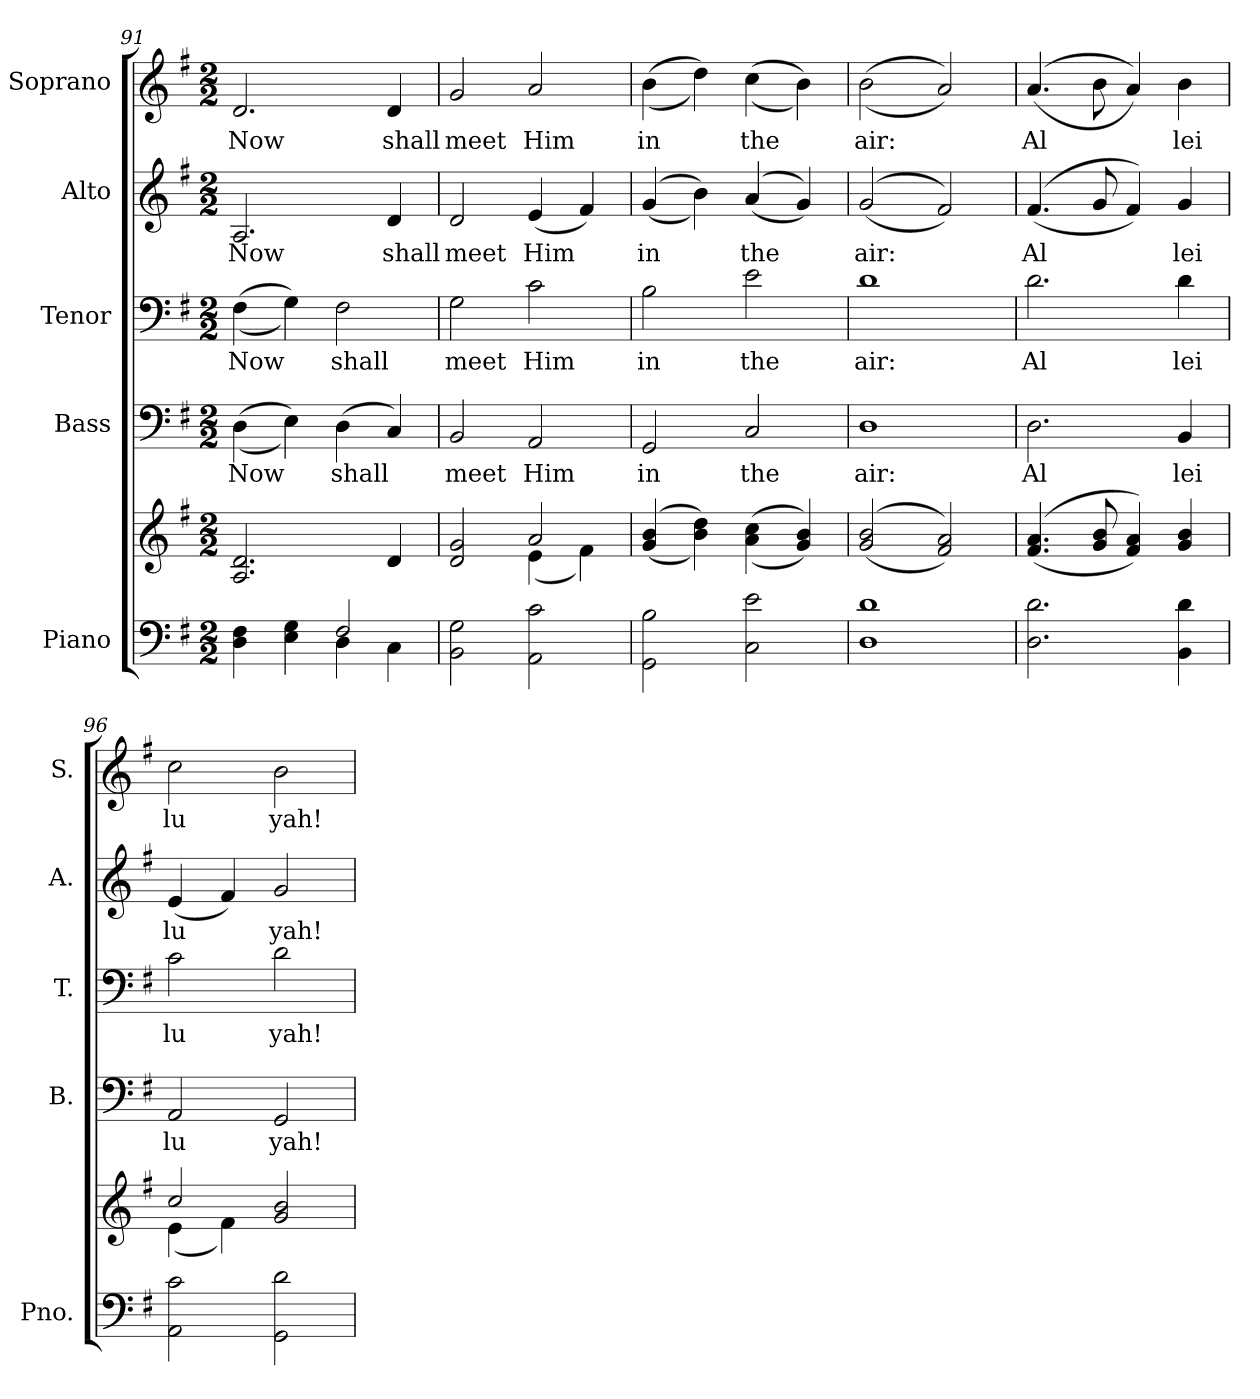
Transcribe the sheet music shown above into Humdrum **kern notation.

**kern	**kern	**kern	**text	**kern	**text	**kern	**text	**kern	**text
*part5	*part5	*part4	*part4	*part3	*part3	*part2	*part2	*part1	*part1
*staff6	*staff5	*staff4	*staff4	*staff3	*staff3	*staff2	*staff2	*staff1	*staff1
*I"Piano	*	*I"Bass	*	*I"Tenor	*	*I"Alto	*	*I"Soprano	*
*I'Pno.	*	*I'B.	*	*I'T.	*	*I'A.	*	*I'S.	*
!!LO:PB:g=z
*clefF4	*clefG2	*clefF4	*	*clefF4	*	*clefG2	*	*clefG2	*
*k[f#]	*k[f#]	*k[f#]	*	*k[f#]	*	*k[f#]	*	*k[f#]	*
*G:	*G:	*G:	*	*G:	*	*G:	*	*G:	*
*M2/2	*M2/2	*M2/2	*	*M2/2	*	*M2/2	*	*M2/2	*
=91	=91	=91	=91	=91	=91	=91	=91	=91	=91
*^	*	*	*	*	*	*	*	*	*
!	!	!	!	!LO:LY:b:color=#000000	!	!	!	!	!	!
!	!	!	!	!	!	!LO:LY:b:color=#000000	!	!	!	!
!	!	!	!	!	!	!	!	!LO:LY:b:color=#000000	!	!
!	!	!	!	!	!	!	!	!	!	!LO:LY:b:color=#000000
4Di\ 4F#i	2ryy	2.Ai/ 2.di	((4Di\	Now	((4F#i\	Now	2.Ai/	Now	2.di/	Now
4Ei\ 4Gi	.	.	4Ei\))	.	4Gi\))	.	.	.	.	.
!	!	!	!	!LO:LY:b:color=#000000	!	!	!	!	!	!
!	!	!	!	!	!	!LO:LY:b:color=#000000	!	!	!	!
2F#i/	4Di\	.	(4Di\	shall	2F#i\	shall	.	.	.	.
!	!	!	!	!	!	!	!	!LO:LY:b:color=#000000	!	!
!	!	!	!	!	!	!	!	!	!	!LO:LY:b:color=#000000
.	4Ci\	4di/	4Ci/)	.	.	.	4di/	shall	4di/	shall
*v	*v	*	*	*	*	*	*	*	*	*
=92	=92	=92	=92	=92	=92	=92	=92	=92	=92
*	*^	*	*	*	*	*	*	*	*
*^	*	*	*	*	*	*	*	*	*	*
!	!	!	!	!	!LO:LY:b:color=#000000	!	!	!	!	!	!
*v	*v	*	*	*	*	*	*	*	*	*	*
*^	*	*	*	*	*	*	*	*	*	*
!	!	!	!	!	!	!	!LO:LY:b:color=#000000	!	!	!	!
*v	*v	*	*	*	*	*	*	*	*	*	*
*^	*	*	*	*	*	*	*	*	*	*
!	!	!	!	!	!	!	!	!	!LO:LY:b:color=#000000	!	!
*v	*v	*	*	*	*	*	*	*	*	*	*
*^	*	*	*	*	*	*	*	*	*	*
!	!	!	!	!	!	!	!	!	!	!	!LO:LY:b:color=#000000
*v	*v	*	*	*	*	*	*	*	*	*	*
2BBi\ 2Gi	2di/ 2gi	2ryy	2BBi/	meet	2Gi\	meet	2di/	meet	2gi/	meet
!	!	!	!	!LO:LY:b:color=#000000	!	!	!	!	!	!
!	!	!	!	!	!	!LO:LY:b:color=#000000	!	!	!	!
!	!	!	!	!	!	!	!	!LO:LY:b:color=#000000	!	!
!	!	!	!	!	!	!	!	!	!	!LO:LY:b:color=#000000
2AAi\ 2ci	2ai/	(4ei\	2AAi/	Him	2ci\	Him	(4ei/	Him	2ai/	Him
.	.	4f#i\)	.	.	.	.	4f#i/)	.	.	.
*	*v	*v	*	*	*	*	*	*	*	*
=93	=93	=93	=93	=93	=93	=93	=93	=93	=93
*	*^	*	*	*	*	*	*	*	*
!	!	!	!	!LO:LY:b:color=#000000	!	!	!	!	!	!
*	*v	*v	*	*	*	*	*	*	*	*
*	*^	*	*	*	*	*	*	*	*
!	!	!	!	!	!	!LO:LY:b:color=#000000	!	!	!	!
*	*v	*v	*	*	*	*	*	*	*	*
*	*^	*	*	*	*	*	*	*	*
!	!	!	!	!	!	!	!	!LO:LY:b:color=#000000	!	!
*	*v	*v	*	*	*	*	*	*	*	*
*	*^	*	*	*	*	*	*	*	*
!	!	!	!	!	!	!	!	!	!	!LO:LY:b:color=#000000
*	*v	*v	*	*	*	*	*	*	*	*
2GGi\ 2Bi	((4gi/ 4bi	2GGi/	in	2Bi\	in	((4gi/	in	((4bi\	in
.	4bi\ 4ddi))	.	.	.	.	4bi\))	.	4ddi\))	.
!	!	!	!LO:LY:b:color=#000000	!	!	!	!	!	!
!	!	!	!	!	!LO:LY:b:color=#000000	!	!	!	!
!	!	!	!	!	!	!	!LO:LY:b:color=#000000	!	!
!	!	!	!	!	!	!	!	!	!LO:LY:b:color=#000000
2Ci\ 2ei	((4ai\ 4cci	2Ci/	the	2ei\	the	((4ai/	the	((4cci\	the
.	4gi/ 4bi))	.	.	.	.	4gi/))	.	4bi\))	.
!!LO:PB:g=z
=94	=94	=94	=94	=94	=94	=94	=94	=94	=94
!	!	!	!LO:LY:b:color=#000000	!	!	!	!	!	!
!	!	!	!	!	!LO:LY:b:color=#000000	!	!	!	!
!	!	!	!	!	!	!	!LO:LY:b:color=#000000	!	!
!	!	!	!	!	!	!	!	!	!LO:LY:b:color=#000000
1Di 1di	((2gi/ 2bi	1Di	air:	1di	air:	((2gi/	air:	((2bi\	air:
.	2f#i/ 2ai))	.	.	.	.	2f#i/))	.	2ai/))	.
=95	=95	=95	=95	=95	=95	=95	=95	=95	=95
!	!	!	!LO:LY:b:color=#000000	!	!	!	!	!	!
!	!	!	!	!	!LO:LY:b:color=#000000	!	!	!	!
!	!	!	!	!	!	!	!LO:LY:b:color=#000000	!	!
!	!	!	!	!	!	!	!	!	!LO:LY:b:color=#000000
2.Di\ 2.di	((4.f#i/ 4.ai	2.Di\	Al	2.di\	Al	((4.f#i/	Al	((4.ai/	Al
.	8gi/ 8bi	.	.	.	.	8gi/	.	8bi\	.
.	4f#i/ 4ai))	.	.	.	.	4f#i/))	.	4ai/))	.
!	!	!	!LO:LY:b:color=#000000	!	!	!	!	!	!
!	!	!	!	!	!LO:LY:b:color=#000000	!	!	!	!
!	!	!	!	!	!	!	!LO:LY:b:color=#000000	!	!
!	!	!	!	!	!	!	!	!	!LO:LY:b:color=#000000
4BBi\ 4di	4gi/ 4bi	4BBi/	lei	4di\	lei	4gi/	lei	4bi\	lei
=96	=96	=96	=96	=96	=96	=96	=96	=96	=96
*	*^	*	*	*	*	*	*	*	*
!	!	!	!	!LO:LY:b:color=#000000	!	!	!	!	!	!
!	!	!	!	!	!	!LO:LY:b:color=#000000	!	!	!	!
!	!	!	!	!	!	!	!	!LO:LY:b:color=#000000	!	!
!	!	!	!	!	!	!	!	!	!	!LO:LY:b:color=#000000
2AAi\ 2ci	2cci/	(4ei\	2AAi/	lu	2ci\	lu	(4ei/	lu	2cci\	lu
.	.	4f#i\)	.	.	.	.	4f#i/)	.	.	.
!	!	!	!	!LO:LY:b:color=#000000	!	!	!	!	!	!
!	!	!	!	!	!	!LO:LY:b:color=#000000	!	!	!	!
!	!	!	!	!	!	!	!	!LO:LY:b:color=#000000	!	!
!	!	!	!	!	!	!	!	!	!	!LO:LY:b:color=#000000
2GGi\ 2di	2gi/ 2bi	2ryy	2GGi/	yah!	2di\	yah!	2gi/	yah!	2bi\	yah!
*	*v	*v	*	*	*	*	*	*	*	*
=	=	=	=	=	=	=	=	=	=
*-	*-	*-	*-	*-	*-	*-	*-	*-	*-
